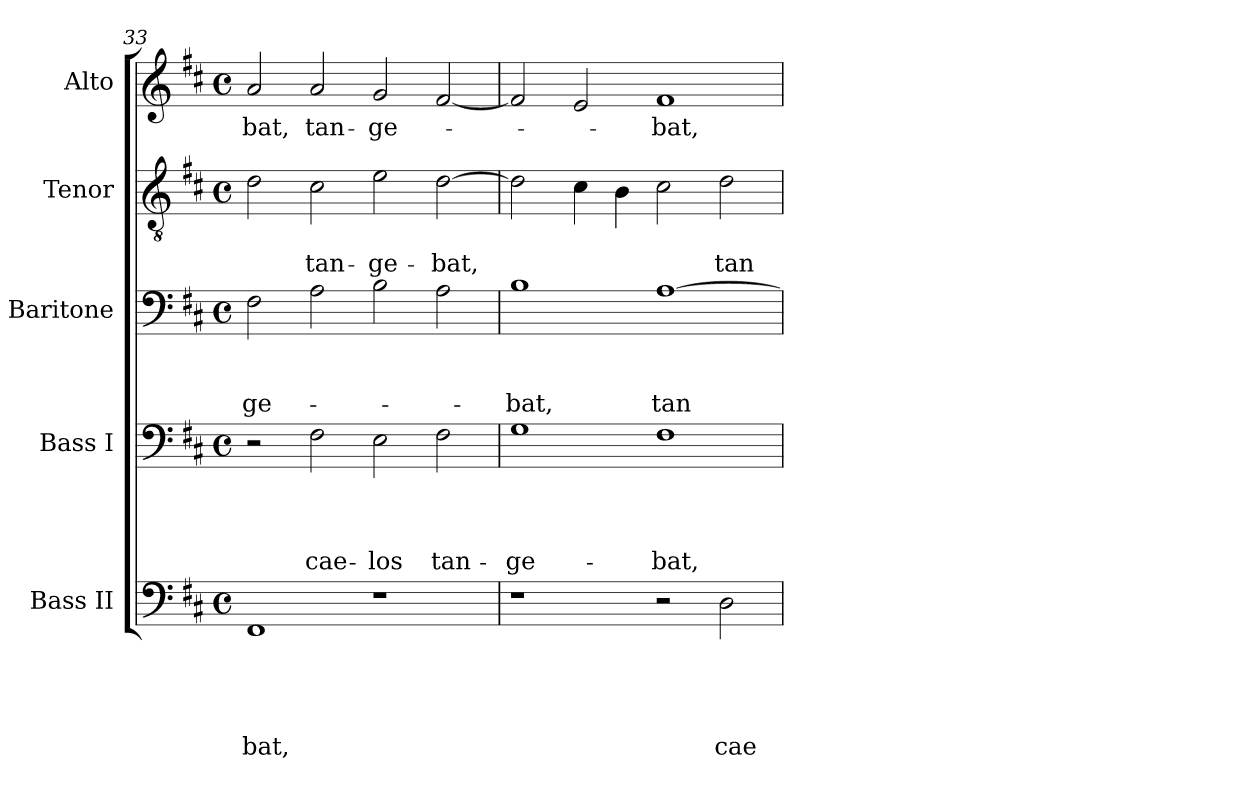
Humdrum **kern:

**kern	**text	**text	**text	**text	**text	**kern	**text	**text	**text	**text	**kern	**text	**text	**text	**kern	**text	**text	**kern	**text
*part5	*part5	*part5	*part5	*part5	*part5	*part4	*part4	*part4	*part4	*part4	*part3	*part3	*part3	*part3	*part2	*part2	*part2	*part1	*part1
*staff5	*staff5	*staff5	*staff5	*staff5	*staff5	*staff4	*staff4	*staff4	*staff4	*staff4	*staff3	*staff3	*staff3	*staff3	*staff2	*staff2	*staff2	*staff1	*staff1
*I"Bass II	*	*	*	*	*	*I"Bass I	*	*	*	*	*I"Baritone	*	*	*	*I"Tenor	*	*	*I"Alto	*
*clefF4	*	*	*	*	*	*clefF4	*	*	*	*	*clefF4	*	*	*	*clefGv2	*	*	*clefG2	*
*k[f#c#]	*	*	*	*	*	*k[f#c#]	*	*	*	*	*k[f#c#]	*	*	*	*k[f#c#]	*	*	*k[f#c#]	*
*D:	*	*	*	*	*	*D:	*	*	*	*	*D:	*	*	*	*D:	*	*	*D:	*
*M4/4	*	*	*	*	*	*M4/4	*	*	*	*	*M4/4	*	*	*	*M4/4	*	*	*M4/4	*
*met(c)	*	*	*	*	*	*met(c)	*	*	*	*	*met(c)	*	*	*	*met(c)	*	*	*met(c)	*
=33	=33	=33	=33	=33	=33	=33	=33	=33	=33	=33	=33	=33	=33	=33	=33	=33	=33	=33	=33
!	!	!	!	!	!LO:LY:b	!	!	!	!	!	!	!	!	!LO:LY:b	!	!	!	!	!LO:LY:b
1FF#	.	.	.	.	-bat,	2r	.	.	.	.	2F#\	.	.	-ge-	2d\	.	.	2a/	-bat,
!	!	!	!	!	!	!	!	!	!	!LO:LY:b	!	!	!	!	!	!	!LO:LY:b	!	!LO:LY:b
.	.	.	.	.	.	2F#\	.	.	.	cae-	2A\	.	.	.	2c#\	.	tan-	2a/	tan-
!	!	!	!	!	!	!	!	!	!	!LO:LY:b	!	!	!	!	!	!	!LO:LY:b	!	!LO:LY:b
1r	.	.	.	.	.	2E\	.	.	.	-los	2B\	.	.	.	2e\	.	-ge-	2g/	-ge-
!	!	!	!	!	!	!	!	!	!	!LO:LY:b	!	!	!	!	!	!	!LO:LY:b	!	!
.	.	.	.	.	.	2F#\	.	.	.	tan-	2A\	.	.	.	[>2d\	.	-bat,	[<2f#/	.
=34	=34	=34	=34	=34	=34	=34	=34	=34	=34	=34	=34	=34	=34	=34	=34	=34	=34	=34	=34
!	!	!	!	!	!	!	!	!	!	!LO:LY:b	!	!	!	!LO:LY:b	!	!	!	!	!
1r	.	.	.	.	.	1G	.	.	.	-ge-	1B	.	.	-bat,	2d\]	.	.	2f#/]	.
.	.	.	.	.	.	.	.	.	.	.	.	.	.	.	4c#\	.	.	2e/	.
.	.	.	.	.	.	.	.	.	.	.	.	.	.	.	4B\	.	.	.	.
!	!	!	!	!	!	!	!	!	!	!LO:LY:b	!	!	!	!LO:LY:b	!	!	!	!	!LO:LY:b
2r	.	.	.	.	.	1F#	.	.	.	-bat,	[>1A	.	.	tan-	2c#\	.	.	1f#	-bat,
!	!	!	!	!	!LO:LY:b	!	!	!	!	!	!	!	!	!	!	!	!LO:LY:b	!	!
2D\	.	.	.	.	cae-	.	.	.	.	.	.	.	.	.	2d\	.	tan-	.	.
=	=	=	=	=	=	=	=	=	=	=	=	=	=	=	=	=	=	=	=
*-	*-	*-	*-	*-	*-	*-	*-	*-	*-	*-	*-	*-	*-	*-	*-	*-	*-	*-	*-
